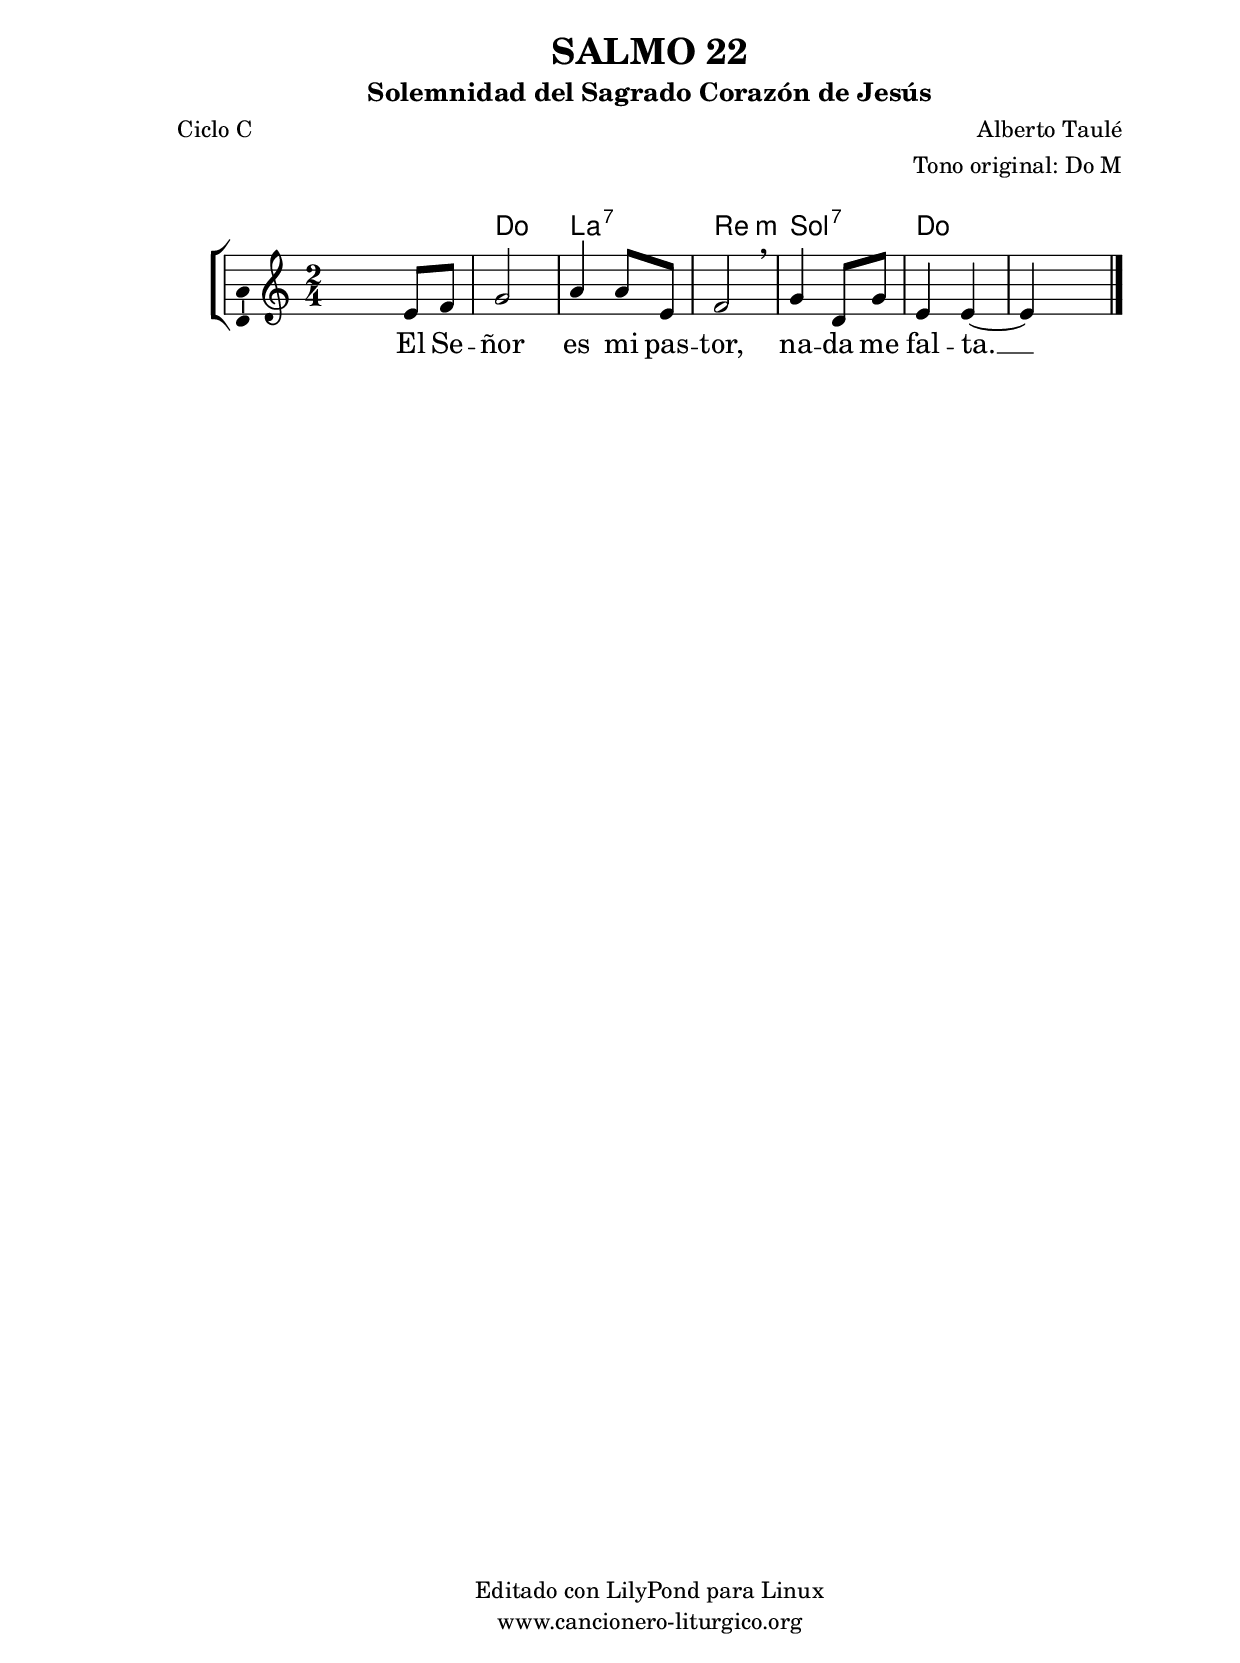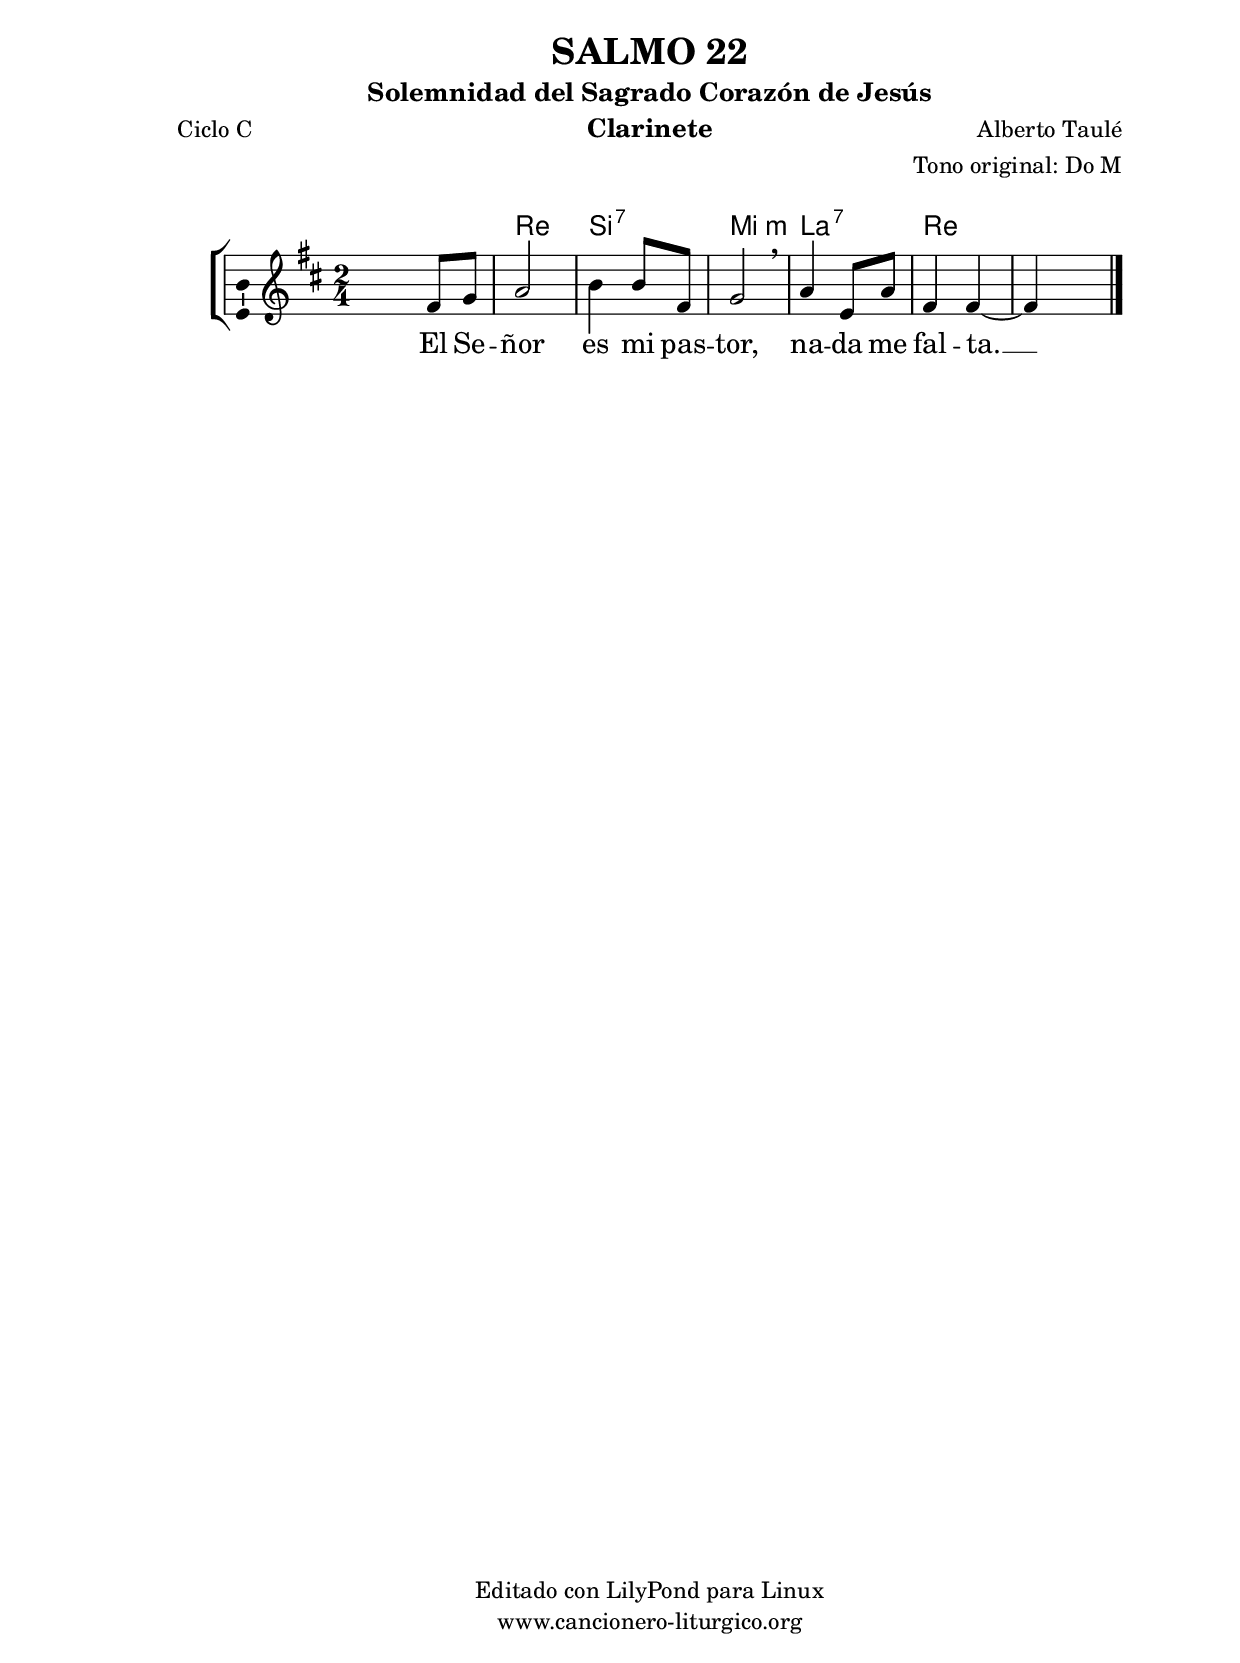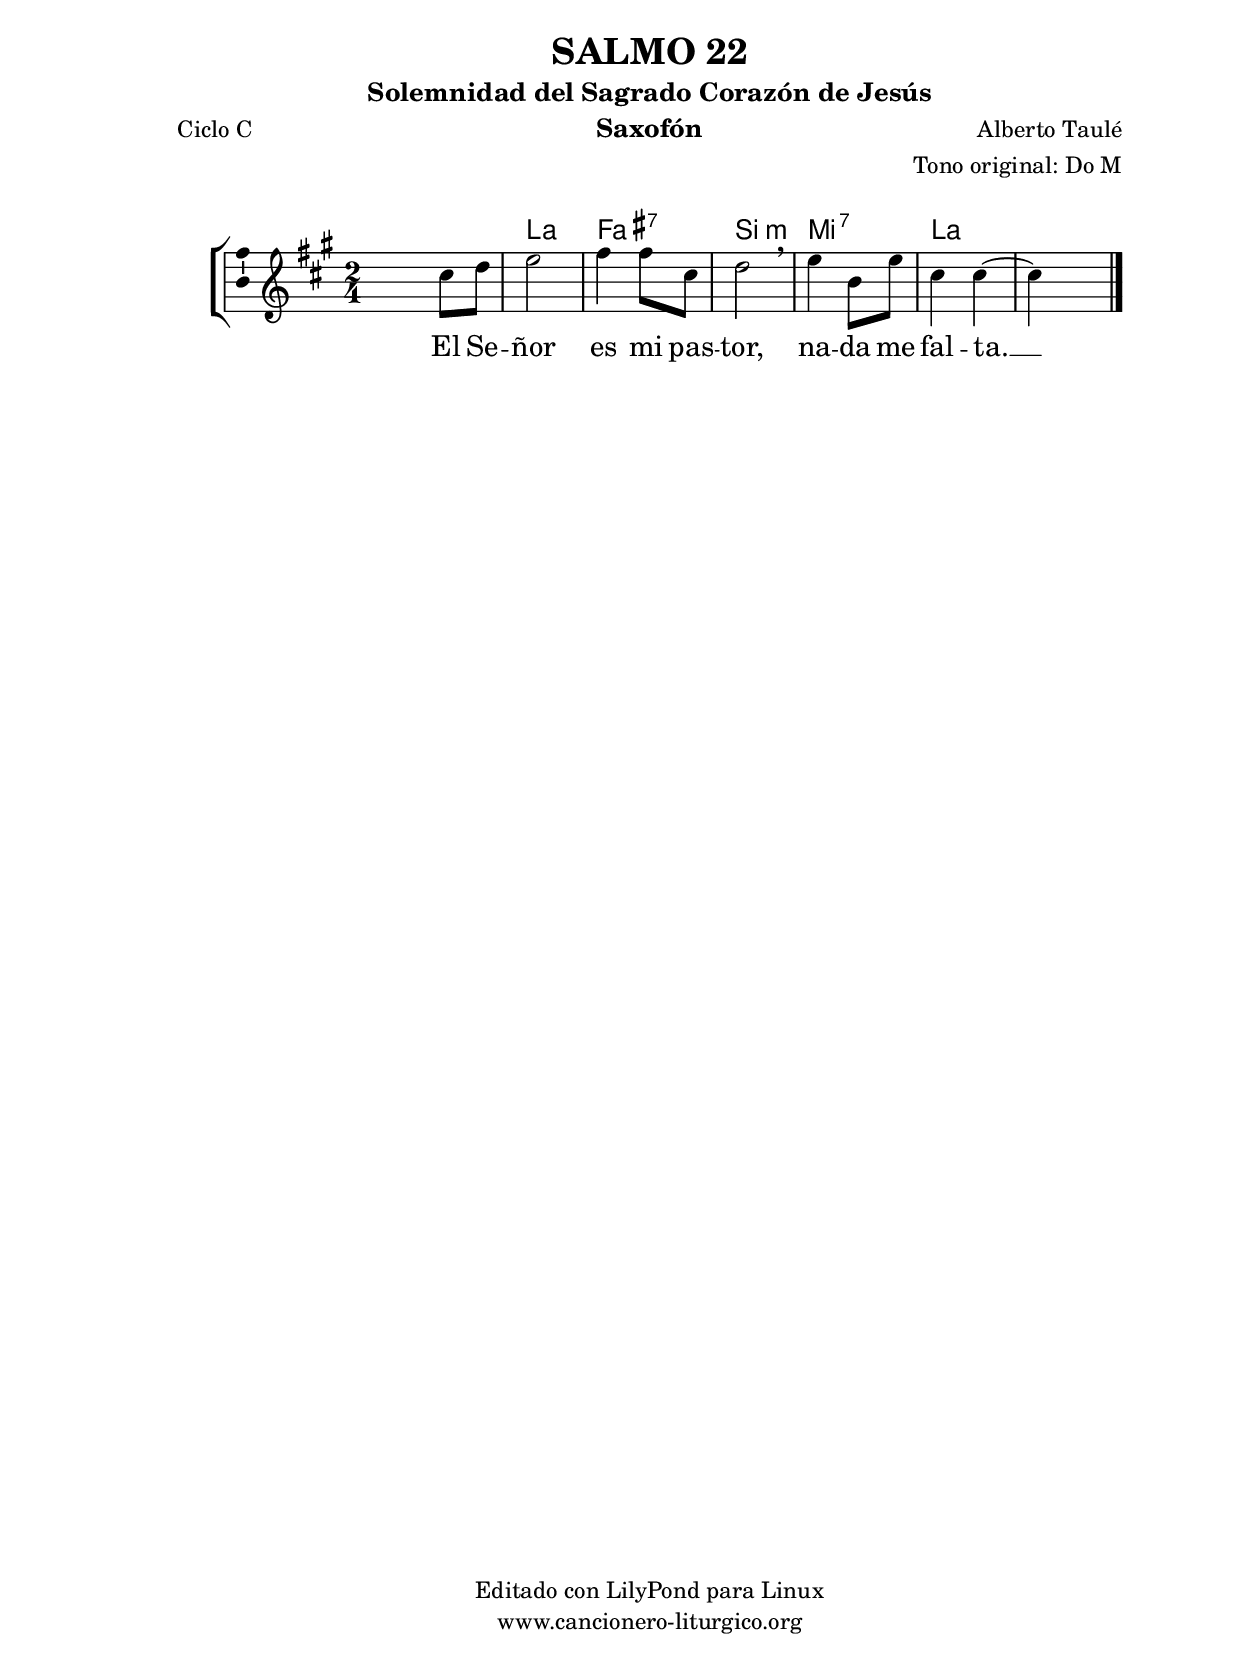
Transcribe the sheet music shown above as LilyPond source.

%
%para convertir .midi en .wav:
%timidity filename.midi -Ow -o finename.wav
%
%
%Para convertir de .wav a .mp3:
%lame -h -m j filename.wav
%
%
%para escuchar el midi:
%timidity nombrefichero.midi
%


%versión de lilypond para la que se ha escrito esta partitura:
\version "2.16.0"

	%Tamaño papel
	#(set-default-paper-size "a4")
	%Tamaño partitura
	#(set-global-staff-size 20)
	%No responde al pulsar sobre una nota
	#(ly:set-option 'point-and-click #f)

%parámetros del encabezamiento:
\header {
	title = "SALMO 22"
	subtitle = "Solemnidad del Sagrado Corazón de Jesús"
	composer = "Alberto Taulé"
	poet = "Ciclo C"
	meter = ""
	arranger = "Tono original: Do M"
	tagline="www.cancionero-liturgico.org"
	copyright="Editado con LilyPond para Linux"
	}

%parámetros asociados al papel:
\paper  {
	oddHeaderMarkup = \markup {\fill-line { \on-the-fly #not-first-page \fromproperty #'header:title \on-the-fly #not-first-page \fromproperty #'header:composer }}
	evenHeaderMarkup = \markup {\fill-line { \fromproperty #'header:composer \fromproperty #'header:title }}
	#(set-paper-size "a4")
	print-page-number = ##f
	first-page-number = 1
	print-first-page-number = ##f
%	head-separation = 3.0 \cm
	top-margin = 2.0 \cm
	bottom-margin = 0.5\cm
%%%	bottom-margin = -1.0\cm
	left-margin = 3.0 \cm
	line-width = 16.0 \cm 
	indent = 8\mm
	interscoreline = 2.\mm
	between-system-space = 15\mm
%	para que las partituras no llenen la hoja:
	ragged-bottom = ##t
%	idem para la última hoja:
	ragged-last-bottom = ##f
%	para que las partituras llenen el ancho del papel:
	ragged-last = ##f
	after-title-space = 2.5 \cm
%page-count=1
%system-count=1

	%Flexible Vertical Spacing
%	markup-markup-spacing =
%	#'((basic-distance . 15) (minimum-distance . 15) (padding . 3))
	markup-system-spacing =
	#'((basic-distance . 15) (minimum-distance . 15) (padding . 3))
	system-system-spacing =
	#'((basic-distance . 15) (minimum-distance . 15) (padding . 3))
	score-system-spacing =
	#'((basic-distance . 15) (minimum-distance . 15) (padding . 5))
%	top-system-spacing = % header
%	#'((basic-distance . 8) (minimum-distance . 0) (padding . 3))
%	top-markup-spacing =
%	#'((basic-distance . 20) (minimum-distance . 20) (padding . 3))
	last-bottom-spacing = % footer
	#'((basic-distance . 5) (minimum-distance . 5) (padding . 3))
%	score-markup-spacing =
%	#'((basic-distance . 16) (minimum-distance . 13) (padding . 3))

	}


%parámetros que afectan a toda la partitura:
global =  {
	%clave de sol (G):
	\clef G
	%armadura:
%%%	\transpose ees c
	\key c \major
	\tempo 4=88
	\set Score.tempoHideNote = ##t
	}


acordes = {
	\italianChords
	\chordmode {
%%%	\transpose ees c
{

s2
c2 a:7 d:m g:7 c s

	}
	}
}


melodia = 
%%%	\transpose ees c
{
	\relative c'{

\time 2/4

s4 e8 f
g2
a4 a8 e
f2 \breathe
g4 d8 g
e4 e~
e4 s4

	\bar "|."
	}
	}


texto = \lyricmode {
El Se -- ñor es mi pas -- tor, na -- da me fal -- ta. __
	}


acordesStaff = \context ChordNames = acordesStaff <<
	\set chordChanges = ##t
	\acordes
	>>


vozStaff = \context Voice = vozStaff
\with {\consists "Ambitus_engraver"}
<<
%	\set Staff.instrumentName = ""
%	\set Staff.shortInstrumentName = ""
%	\set Staff.midiInstrument = #"clarinet"
%	\set Staff.midiInstrument = #"cello"
%	\set Staff.midiInstrument = #"flute"
	\set Staff.midiInstrument = #"electric guitar (jazz)"
%	\set Staff.midiInstrument = #"english horn"
%	\set Staff.midiInstrument = #"violin"
%	\set Staff.midiInstrument = #"glockenspiel"
	\set Staff.midiMinimumVolume = #0.7
	\set Staff.midiMaximumVolume = #0.9
	\global
	\melodia
	>>


textoStaff = \context Lyrics = textoStaff <<
	\lyricsto vozStaff \texto
	>>

\book {
	\score {
		\context ChoirStaff {
			\override StaffGroup.SystemStartBracket #'collapse-height = #1
			\override Score.SystemStartBar #'collapse-height = #1
			<<
			\acordesStaff
			\vozStaff
			\textoStaff
			>>
			}
		\layout {
	    		\context {
				\Lyrics
				\override LyricText #'font-size = #2
				}
	   		 \context {
				\Score
				%fontSize = #3
				\override StaffSymbol #'staff-space = #(magstep +3)
				%\override Beam #'thickness = #0.55
				%\override SpacingSpanner #'spacing-increment = #1.0
				%\override Slur #'height-limit = #1.5
				}
			}
		}
	\score {
		\unfoldRepeats
		\context ChoirStaff {
			<<
			\acordesStaff
			\vozStaff
			>>
			}
		\midi {
	  		\context {
	  			\Score
				tempoWholesPerMinute = #(ly:make-moment 70 4)
				}
			}
		}
	}

%Partitura para clarinete
#(define output-suffix "C")
\book {
	\header{
		instrument = "Clarinete"
		}
	\score {
		\context ChoirStaff {
			\override StaffGroup.SystemStartBracket #'collapse-height = #1
			\override Score.SystemStartBar #'collapse-height = #1
\transpose c d
			<<
			\acordesStaff
			\vozStaff
			\textoStaff
			>>
			}
		\layout {
	    		\context {
				\Lyrics
				\override LyricText #'font-size = #2
				}
	   		 \context {
				\Score
				%fontSize = #3
				\override StaffSymbol #'staff-space = #(magstep +3)
				%\override Beam #'thickness = #0.55
				%\override SpacingSpanner #'spacing-increment = #1.0
				%\override Slur #'height-limit = #1.5
				}
			}
		}
	}

%Partitura para saxofón
#(define output-suffix "S")
\book {
	\header{
		instrument = "Saxofón"
		}
	\score {
		\context ChoirStaff {
			\override StaffGroup.SystemStartBracket #'collapse-height = #1
			\override Score.SystemStartBar #'collapse-height = #1
\transpose c a
			<<
			\acordesStaff
			\vozStaff
			\textoStaff
			>>
			}
		\layout {
	    		\context {
				\Lyrics
				\override LyricText #'font-size = #2
				}
	   		 \context {
				\Score
				%fontSize = #3
				\override StaffSymbol #'staff-space = #(magstep +3)
				%\override Beam #'thickness = #0.55
				%\override SpacingSpanner #'spacing-increment = #1.0
				%\override Slur #'height-limit = #1.5
				}
			}
		}
	}

